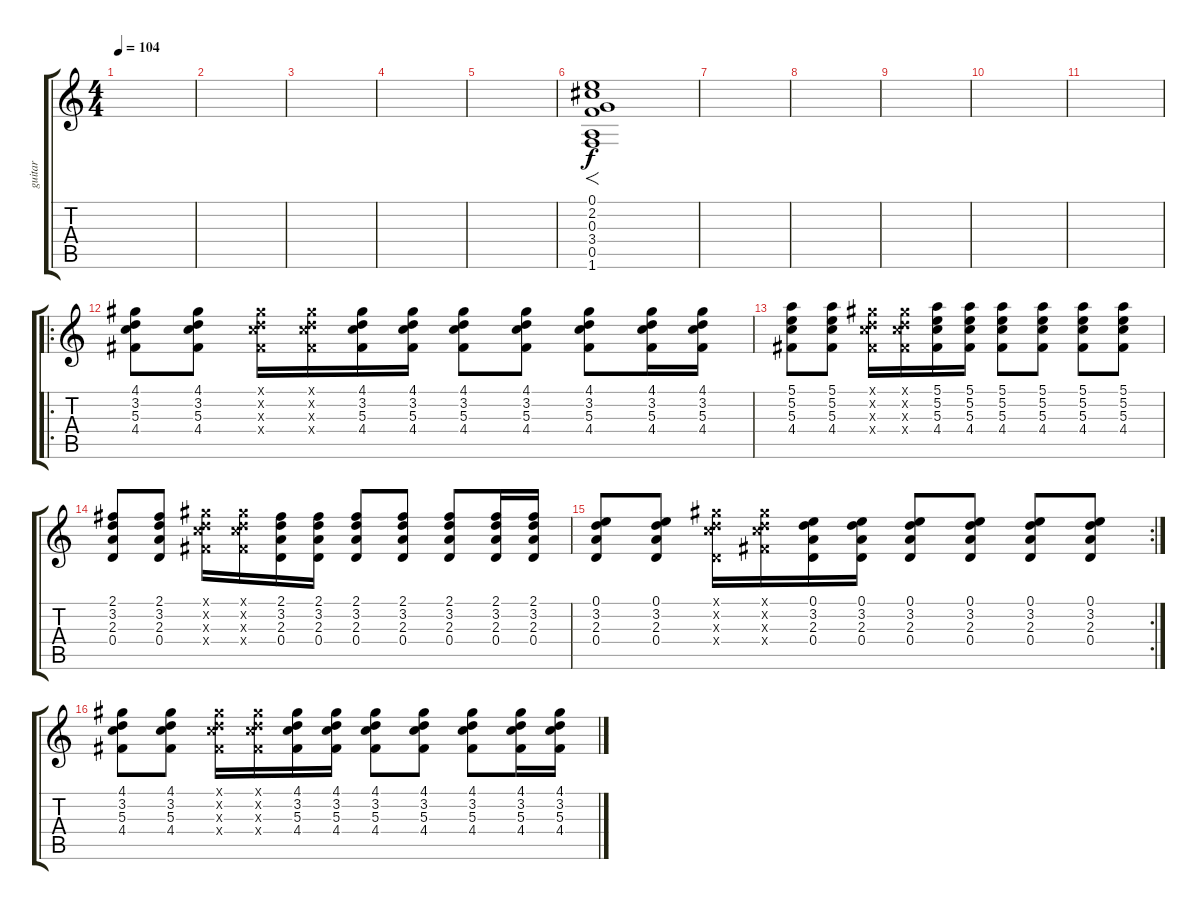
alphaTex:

\track ("guitar" "guitar") {instrument acousticguitarsteel}
\staff {score tabs}
\tuning (E4 B3 G3 D3 A2 E2) {hide}
\ts (4 4)
\tempo 104
\clef g2
\ks c
|
|
|
|
|
(0.1 2.2 0.3 3.4 0.5 1.6).1{f instrument distortionguitar} |
|
|
|
|
|
\ro
(4.1 3.2 5.3 4.4).8{instrument acousticguitarsteel} (4.1 3.2 5.3 4.4).8 (4.1{x} 3.2{x} 5.3{x} 4.4{x}).16 (4.1{x} 3.2{x} 5.3{x} 4.4{x}).16 (4.1 3.2 5.3 4.4).16 (4.1 3.2 5.3 4.4).16 (4.1 3.2 5.3 4.4).8 (4.1 3.2 5.3 4.4).8 (4.1 3.2 5.3 4.4).8 (4.1 3.2 5.3 4.4).16 (4.1 3.2 5.3 4.4).16 |
(5.1 5.2 5.3 4.4).8 (5.1 5.2 5.3 4.4).8 (4.1{x} 3.2{x} 5.3{x} 4.4{x}).16 (4.1{x} 3.2{x} 5.3{x} 4.4{x}).16 (5.1 5.2 5.3 4.4).16 (5.1 5.2 5.3 4.4).16 (5.1 5.2 5.3 4.4).8 (5.1 5.2 5.3 4.4).8 (5.1 5.2 5.3 4.4).8 (5.1 5.2 5.3 4.4).8 |
(2.1 3.2 2.3 0.4).8 (2.1 3.2 2.3 0.4).8 (4.1{x} 3.2{x} 5.3{x} 4.4{x}).16 (4.1{x} 3.2{x} 5.3{x} 4.4{x}).16 (2.1 3.2 2.3 0.4).16 (2.1 3.2 2.3 0.4).16 (2.1 3.2 2.3 0.4).8 (2.1 3.2 2.3 0.4).8 (2.1 3.2 2.3 0.4).8 (2.1 3.2 2.3 0.4).16 (2.1 3.2 2.3 0.4).16 |
\rc 2
(0.1 3.2 2.3 0.4).8 (0.1 3.2 2.3 0.4).8 (4.1{x} 3.2{x} 5.3{x} 0.4{x}).16 (4.1{x} 3.2{x} 5.3{x} 4.4{x}).16 (0.1 3.2 2.3 0.4).16 (0.1 3.2 2.3 0.4).16 (0.1 3.2 2.3 0.4).8 (0.1 3.2 2.3 0.4).8 (0.1 3.2 2.3 0.4).8 (0.1 3.2 2.3 0.4).8 |
(4.1 3.2 5.3 4.4).8 (4.1 3.2 5.3 4.4).8 (4.1{x} 3.2{x} 5.3{x} 4.4{x}).16 (4.1{x} 3.2{x} 5.3{x} 4.4{x}).16 (4.1 3.2 5.3 4.4).16 (4.1 3.2 5.3 4.4).16 (4.1 3.2 5.3 4.4).8 (4.1 3.2 5.3 4.4).8 (4.1 3.2 5.3 4.4).8 (4.1 3.2 5.3 4.4).16 (4.1 3.2 5.3 4.4).16
